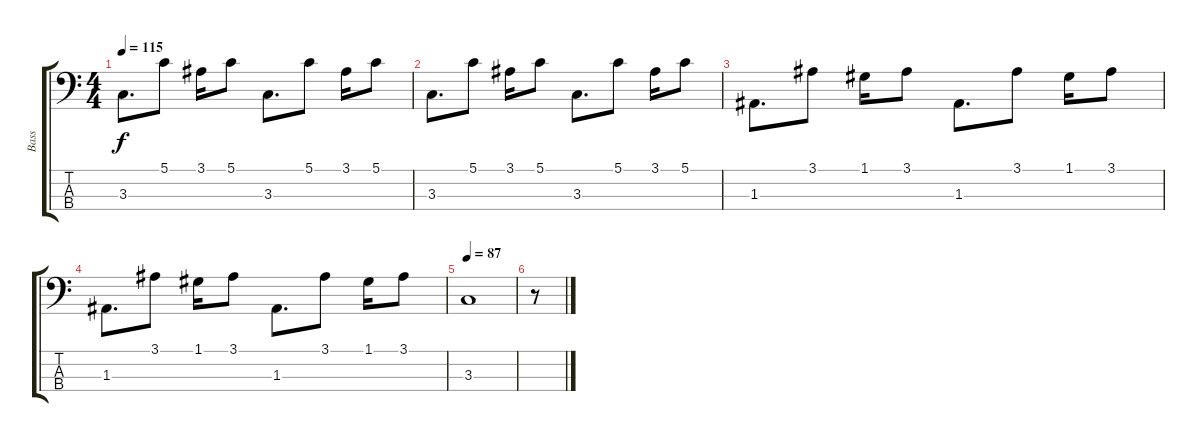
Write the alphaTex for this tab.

\track ("Bass" "Bass") {instrument electricbassfinger}
\staff {score tabs}
\tuning (G2 D2 A1 E1) {hide}
\ts (4 4)
\tempo 115
\clef f4
\ks c
3.3.8{d dy f} 5.1.8 3.1.16 5.1.8 3.3.8{d} 5.1.8 3.1.16 5.1.8 |
3.3.8{d} 5.1.8 3.1.16 5.1.8 3.3.8{d} 5.1.8 3.1.16 5.1.8 |
1.3.8{d} 3.1.8 1.1.16 3.1.8 1.3.8{d} 3.1.8 1.1.16 3.1.8 |
1.3.8{d} 3.1.8 1.1.16 3.1.8 1.3.8{d} 3.1.8 1.1.16 3.1.8 |
\tempo 87
3.3.1 |
r.8
